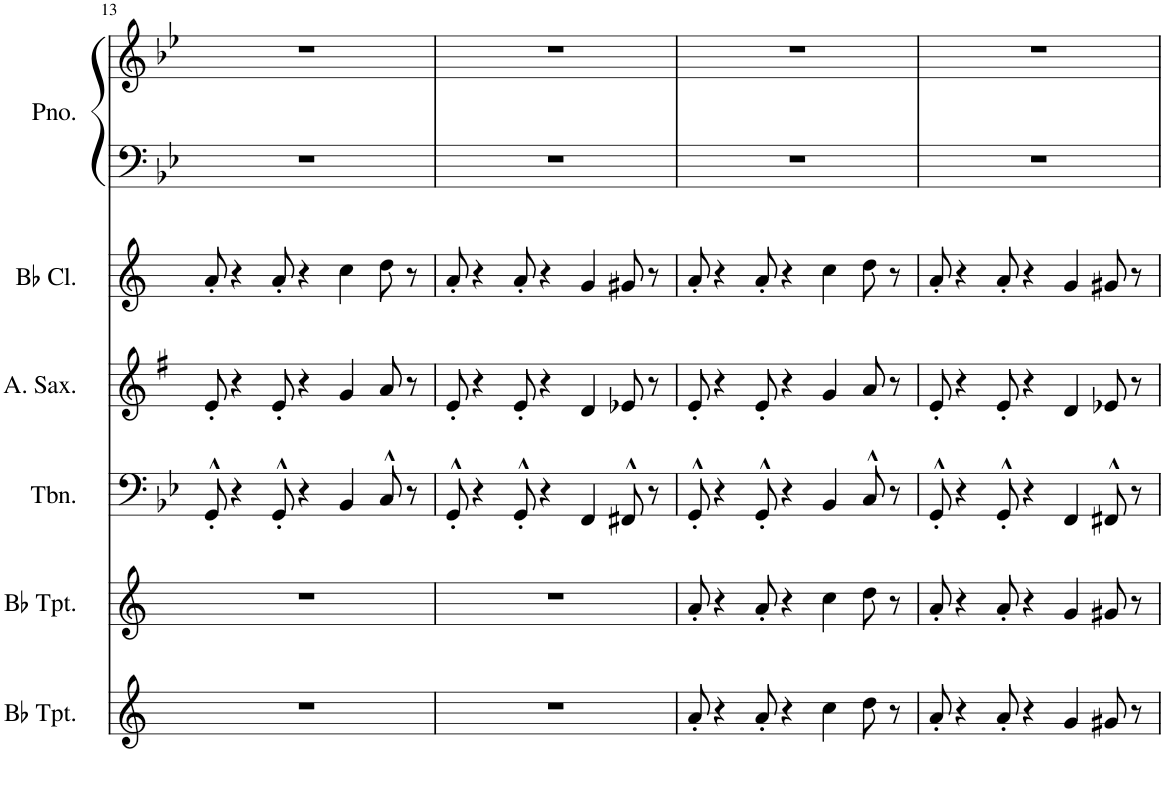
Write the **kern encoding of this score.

**kern	**kern	**kern	**kern	**kern	**kern	**kern
*part6	*part5	*part4	*part3	*part2	*part1	*part1
*staff7	*staff6	*staff5	*staff4	*staff3	*staff2	*staff1
*I"Bb Trumpet	*I"Bb Trumpet	*I"Trombone	*I"Alto Saxophone	*I"Bb Clarinet	*I"Piano	*
*I'Bb Tpt.	*I'Bb Tpt.	*I'Tbn.	*I'A. Sax.	*I'Bb Cl.	*I'Pno.	*
!!LO:PB:g=z
*clefG2	*clefG2	*clefF4	*clefG2	*clefG2	*clefF4	*clefG2
*Trd1c2	*Trd1c2	*	*Trd5c9	*Trd1c2	*	*
*k[]	*k[]	*k[b-e-]	*k[f#]	*k[]	*k[b-e-]	*k[b-e-]
*M5/4	*M5/4	*M5/4	*M5/4	*M5/4	*M5/4	*M5/4
=13	=13	=13	=13	=13	=13	=13
4%5r	4%5r	8GG'^^/	8e'/	8a'/	4%5r	4%5r
.	.	4r	4r	4r	.	.
.	.	8GG'^^/	8e'/	8a'/	.	.
.	.	4r	4r	4r	.	.
.	.	4BB-/	4g/	4cc\	.	.
.	.	8C^^/	8a/	8dd\	.	.
.	.	8r	8r	8r	.	.
=14	=14	=14	=14	=14	=14	=14
4%5r	4%5r	8GG'^^/	8e'/	8a'/	4%5r	4%5r
.	.	4r	4r	4r	.	.
.	.	8GG'^^/	8e'/	8a'/	.	.
.	.	4r	4r	4r	.	.
.	.	4FF/	4d/	4g/	.	.
.	.	8FF#X^^/	8e-X/	8g#X/	.	.
.	.	8r	8r	8r	.	.
=15	=15	=15	=15	=15	=15	=15
8a'/	8a'/	8GG'^^/	8e'/	8a'/	4%5r	4%5r
4r	4r	4r	4r	4r	.	.
8a'/	8a'/	8GG'^^/	8e'/	8a'/	.	.
4r	4r	4r	4r	4r	.	.
4cc\	4cc\	4BB-/	4g/	4cc\	.	.
8dd\	8dd\	8C^^/	8a/	8dd\	.	.
8r	8r	8r	8r	8r	.	.
=16	=16	=16	=16	=16	=16	=16
8a'/	8a'/	8GG'^^/	8e'/	8a'/	4%5r	4%5r
4r	4r	4r	4r	4r	.	.
8a'/	8a'/	8GG'^^/	8e'/	8a'/	.	.
4r	4r	4r	4r	4r	.	.
4g/	4g/	4FF/	4d/	4g/	.	.
8g#X/	8g#X/	8FF#X^^/	8e-X/	8g#X/	.	.
8r	8r	8r	8r	8r	.	.
=	=	=	=	=	=	=
*-	*-	*-	*-	*-	*-	*-
